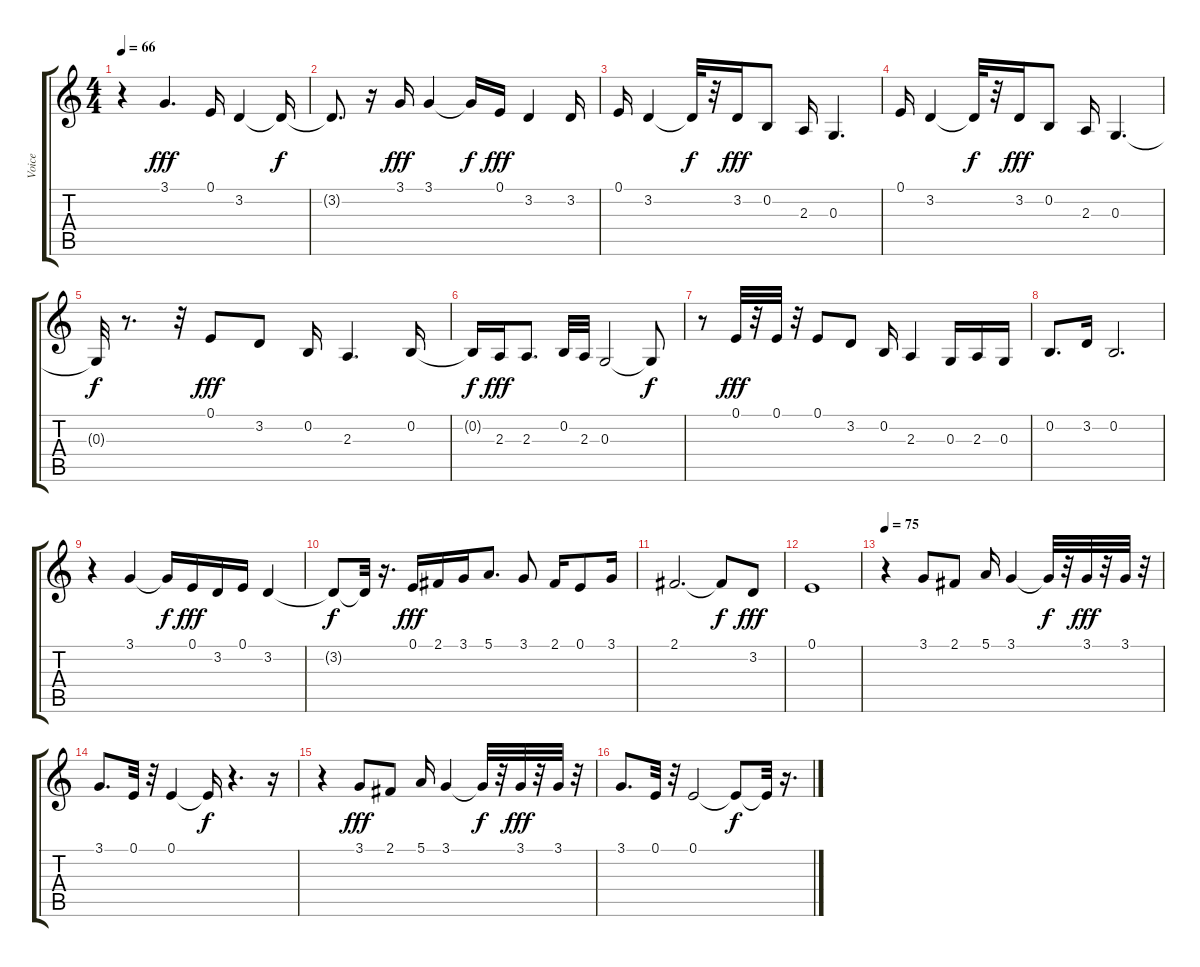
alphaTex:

\track ("Voice" "Voice") {instrument synthvoice}
\staff {score tabs}
\tuning (E4 B3 G3 D3 A2 E2) {hide}
\ts (4 4)
\tempo 66
\clef g2
\ks c
r.4{dy f} 3.1.4{d dy fff} 0.1.16 3.2.4 3.2{t}.16{dy f} |
3.2{t}.8{d} r.16 3.1.16{dy fff} 3.1.4 3.1{t}.16{dy f} 0.1.16{dy fff} 3.2.4 3.2.16 |
0.1.16 3.2.4 3.2{t}.32{dy f} r.32 3.2.16{dy fff} 0.2.8 2.3.16 0.3.4{d} |
0.1.16 3.2.4 3.2{t}.32{dy f} r.32 3.2.16{dy fff} 0.2.8 2.3.16 0.3.4{d} |
0.3{t}.32{dy f} r.8{d} r.32 0.1.8{dy fff} 3.2.8 0.2.16 2.3.4{d} 0.2.16 |
0.2{t}.16{dy f} 2.3.16{dy fff} 2.3.8{d} 0.2.32 2.3.32 0.3.2 0.3{t}.8{dy f} |
r.8 0.1.32{dy fff} r.32 0.1.32 r.32 0.1.8 3.2.8 0.2.16 2.3.4 0.3.16 2.3.16 0.3.16 |
0.2.8{d} 3.2.16 0.2.2{d} |
r.4 3.1.4 3.1{t}.16{dy f} 0.1.16{dy fff} 3.2.16 0.1.16 3.2.4 |
3.2{t}.8{dy f} 3.2{t}.32 r.16{d} 0.1.16{dy fff} 2.1.16 3.1.16 5.1.8{d} 3.1.8 2.1.16 0.1.8 3.1.16 |
2.1.2{d} 2.1{t}.8{dy f} 3.2.8{dy fff} |
0.1.1 |
\tempo 75
r.4 3.1.8 2.1.8 5.1.16 3.1.4 3.1{t}.32{dy f} r.32 3.1.32{dy fff} r.32 3.1.32 r.32 |
3.1.8{d} 0.1.32 r.32 0.1.4 0.1{t}.16{dy f} r.4{d} r.16 |
r.4 3.1.8{dy fff} 2.1.8 5.1.16 3.1.4 3.1{t}.32{dy f} r.32 3.1.32{dy fff} r.32 3.1.32 r.32 |
3.1.8{d} 0.1.32 r.32 0.1.2 0.1{t}.8{dy f} 0.1{t}.32 r.16{d}
